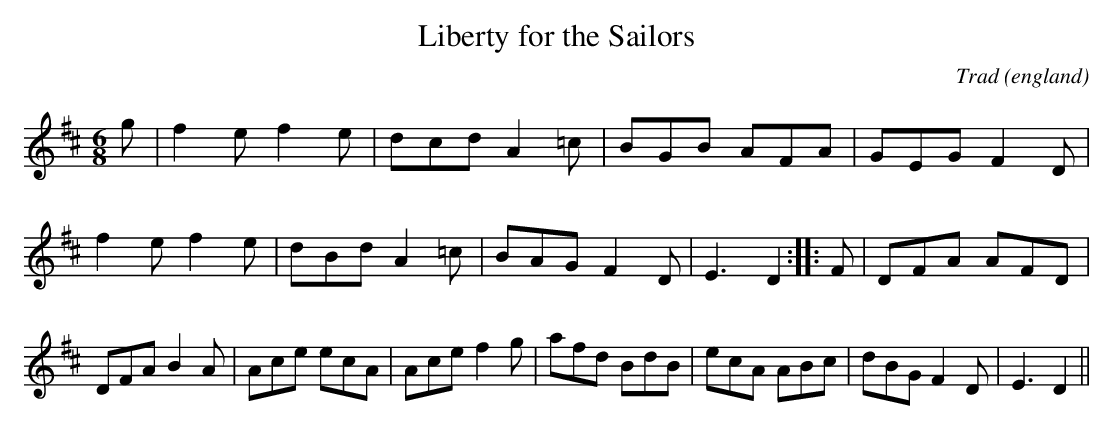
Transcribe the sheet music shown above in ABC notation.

X:1
T:Liberty for the Sailors
O:england
C:Trad
M:6/8
K:D
g| f2 e f2 e|dcd A2 =c |BGB AFA|GEG F2 D| f2 e f2 e|dBd A2 =c |BAG F2 D|\
E3 D2::F|DFA AFD|DFA B2 A| Ace ecA|Ace f2g| afd BdB|ecA ABc| dBG F2 D|E3 D2||
